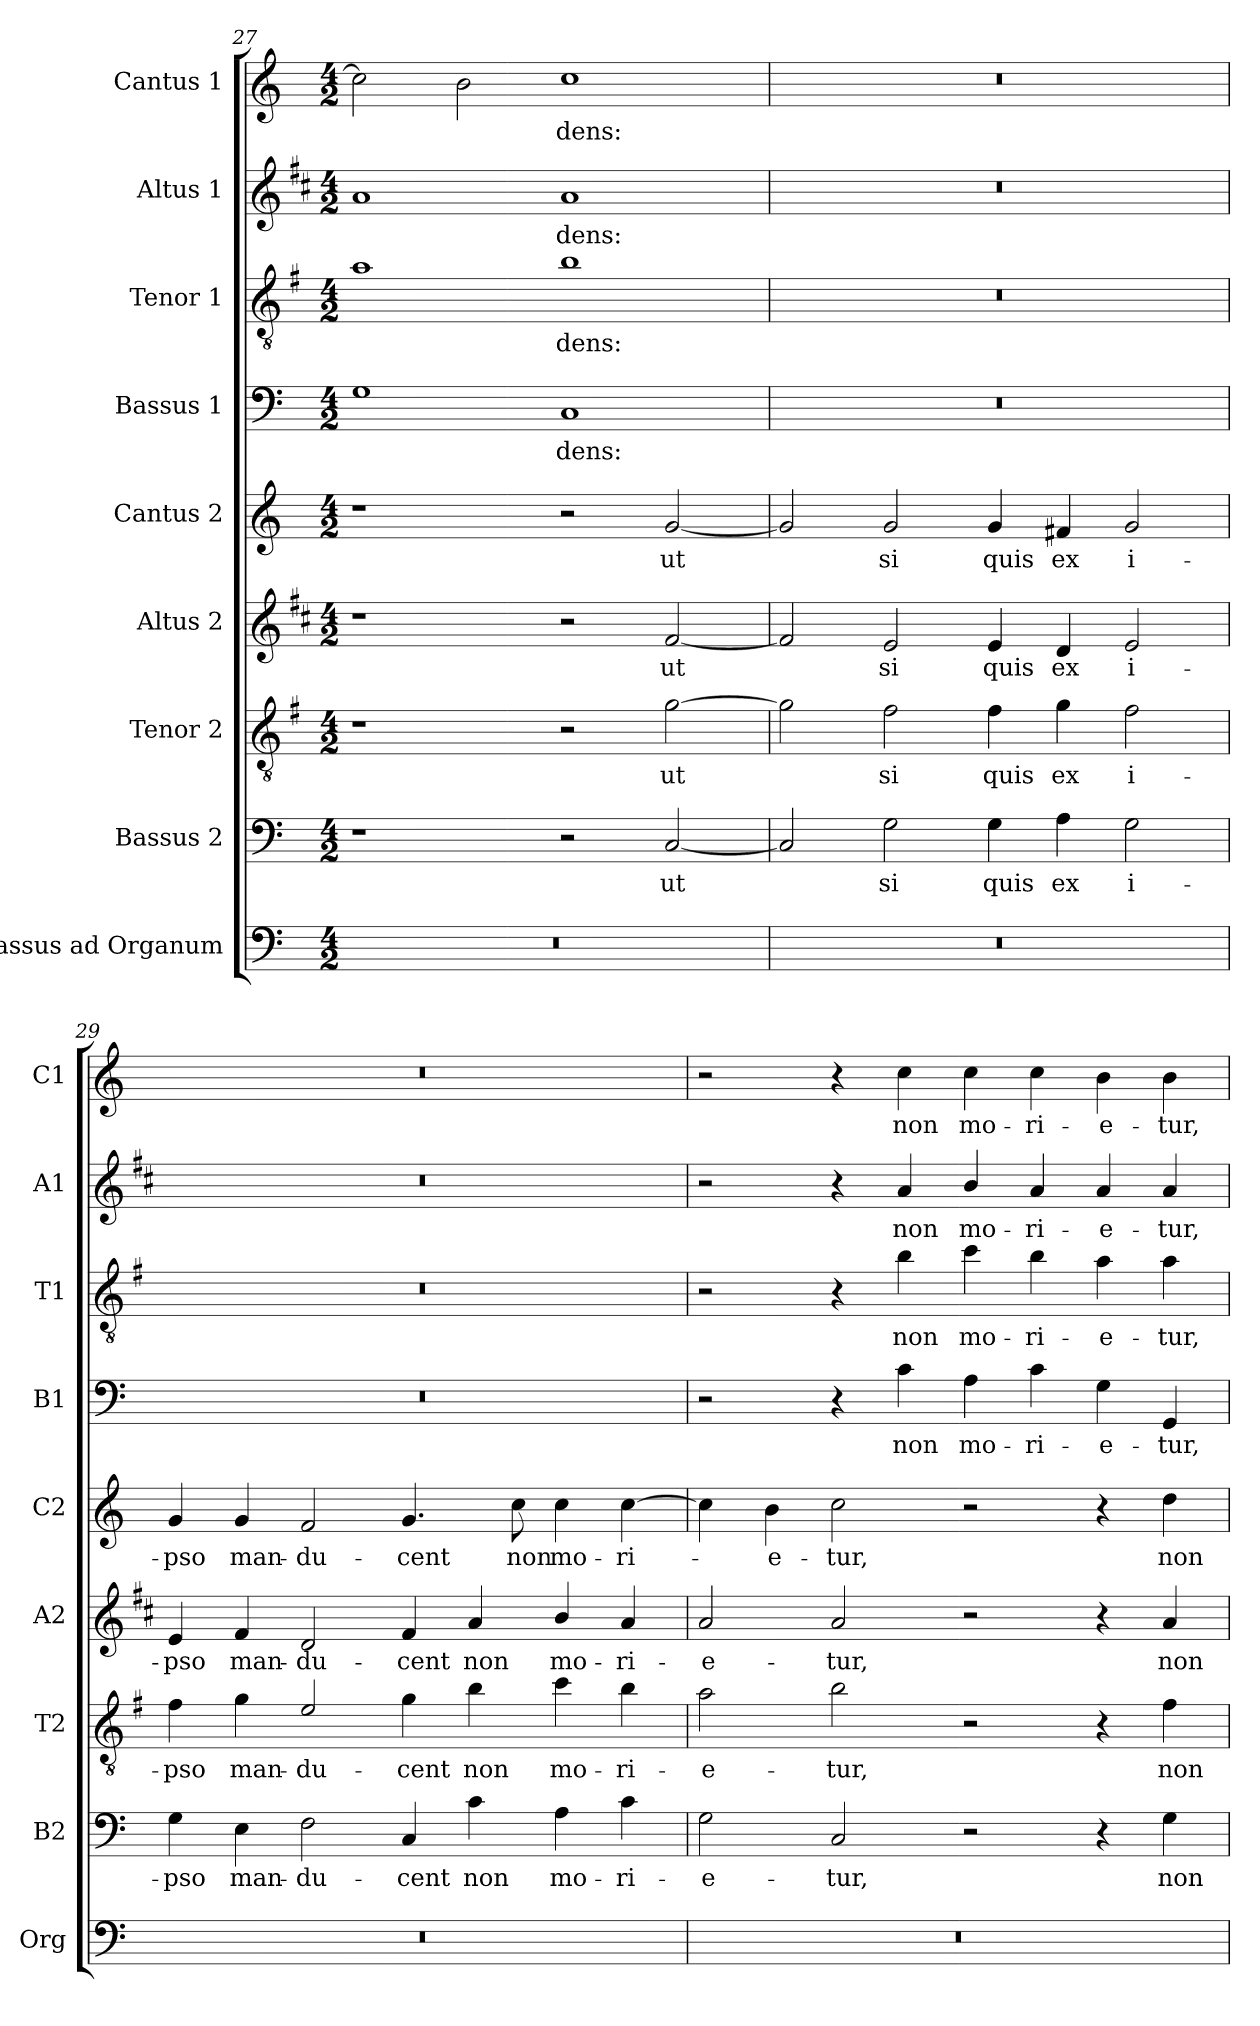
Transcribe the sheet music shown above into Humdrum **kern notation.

**kern	**kern	**text	**kern	**text	**kern	**text	**kern	**text	**kern	**text	**kern	**text	**kern	**text	**kern	**text
*part9	*part8	*part8	*part7	*part7	*part6	*part6	*part5	*part5	*part4	*part4	*part3	*part3	*part2	*part2	*part1	*part1
*staff9	*staff8	*staff8	*staff7	*staff7	*staff6	*staff6	*staff5	*staff5	*staff4	*staff4	*staff3	*staff3	*staff2	*staff2	*staff1	*staff1
*I"Bassus ad Organum	*I"Bassus 2	*	*I"Tenor 2	*	*I"Altus 2	*	*I"Cantus 2	*	*I"Bassus 1	*	*I"Tenor 1	*	*I"Altus 1	*	*I"Cantus 1	*
*I'Org	*I'B2	*	*I'T2	*	*I'A2	*	*I'C2	*	*I'B1	*	*I'T1	*	*I'A1	*	*I'C1	*
*clefF4	*clefF4	*	*clefGv2	*	*clefG2	*	*clefG2	*	*clefF4	*	*clefGv2	*	*clefG2	*	*clefG2	*
*	*	*	*ITrd4c7	*	*ITrd1c2	*	*	*	*	*	*ITrd4c7	*	*ITrd1c2	*	*	*
*k[]	*k[]	*	*k[]	*	*k[]	*	*k[]	*	*k[]	*	*k[]	*	*k[]	*	*k[]	*
*C:	*C:	*	*C:	*	*C:	*	*C:	*	*C:	*	*C:	*	*C:	*	*C:	*
*M4/2	*M4/2	*	*M4/2	*	*M4/2	*	*M4/2	*	*M4/2	*	*M4/2	*	*M4/2	*	*M4/2	*
=27	=27	=27	=27	=27	=27	=27	=27	=27	=27	=27	=27	=27	=27	=27	=27	=27
0r	1r	.	1r	.	1r	.	1r	.	1G	.	1d	.	1g	.	2cc\]	.
.	.	.	.	.	.	.	.	.	.	.	.	.	.	.	2b\	.
!	!	!	!	!	!	!	!	!	!	!LO:LY:b	!	!LO:LY:b	!	!LO:LY:b	!	!LO:LY:b
.	2r	.	2r	.	2r	.	2r	.	1C	-dens:	1e	-dens:	1g	-dens:	1cc	-dens:
!	!	!LO:LY:b	!	!LO:LY:b	!	!LO:LY:b	!	!LO:LY:b	!	!	!	!	!	!	!	!
.	[2C/	ut	[2c\	ut	[2e/	ut	[2g/	ut	.	.	.	.	.	.	.	.
=28	=28	=28	=28	=28	=28	=28	=28	=28	=28	=28	=28	=28	=28	=28	=28	=28
0r	2C/]	.	2c\]	.	2e/]	.	2g/]	.	0r	.	0r	.	0r	.	0r	.
!	!	!LO:LY:b	!	!LO:LY:b	!	!LO:LY:b	!	!LO:LY:b	!	!	!	!	!	!	!	!
.	2G\	si	2B\	si	2d/	si	2g/	si	.	.	.	.	.	.	.	.
!	!	!LO:LY:b	!	!LO:LY:b	!	!LO:LY:b	!	!LO:LY:b	!	!	!	!	!	!	!	!
.	4G\	quis	4B\	quis	4d/	quis	4g/	quis	.	.	.	.	.	.	.	.
!	!	!LO:LY:b	!	!LO:LY:b	!	!LO:LY:b	!	!LO:LY:b	!	!	!	!	!	!	!	!
.	4A\	ex	4c\	ex	4c/	ex	4f#X/	ex	.	.	.	.	.	.	.	.
!	!	!LO:LY:b	!	!LO:LY:b	!	!LO:LY:b	!	!LO:LY:b	!	!	!	!	!	!	!	!
.	2G\	i-	2B\	i-	2d/	i-	2g/	i-	.	.	.	.	.	.	.	.
=29	=29	=29	=29	=29	=29	=29	=29	=29	=29	=29	=29	=29	=29	=29	=29	=29
!	!	!LO:LY:b	!	!LO:LY:b	!	!LO:LY:b	!	!LO:LY:b	!	!	!	!	!	!	!	!
0r	4G\	-pso	4B\	-pso	4d/	-pso	4g/	-pso	0r	.	0r	.	0r	.	0r	.
!	!	!LO:LY:b	!	!LO:LY:b	!	!LO:LY:b	!	!LO:LY:b	!	!	!	!	!	!	!	!
.	4E\	man-	4c\	man-	4e/	man-	4g/	man-	.	.	.	.	.	.	.	.
!	!	!LO:LY:b	!	!LO:LY:b	!	!LO:LY:b	!	!LO:LY:b	!	!	!	!	!	!	!	!
.	2F\	-du-	2A/	-du-	2c/	-du-	2f/	-du-	.	.	.	.	.	.	.	.
!	!	!LO:LY:b	!	!LO:LY:b	!	!LO:LY:b	!	!LO:LY:b	!	!	!	!	!	!	!	!
.	4C/	-cent	4c\	-cent	4e/	-cent	4.g/	-cent	.	.	.	.	.	.	.	.
!	!	!LO:LY:b	!	!LO:LY:b	!	!LO:LY:b	!	!	!	!	!	!	!	!	!	!
.	4c\	non	4e\	non	4g/	non	.	.	.	.	.	.	.	.	.	.
!	!	!	!	!	!	!	!	!LO:LY:b	!	!	!	!	!	!	!	!
.	.	.	.	.	.	.	8cc\	non	.	.	.	.	.	.	.	.
!	!	!LO:LY:b	!	!LO:LY:b	!	!LO:LY:b	!	!LO:LY:b	!	!	!	!	!	!	!	!
.	4A\	mo-	4f\	mo-	4a/	mo-	4cc\	mo-	.	.	.	.	.	.	.	.
!	!	!LO:LY:b	!	!LO:LY:b	!	!LO:LY:b	!	!LO:LY:b	!	!	!	!	!	!	!	!
.	4c\	-ri-	4e\	-ri-	4g/	-ri-	[4cc\	-ri-	.	.	.	.	.	.	.	.
!!LO:LB:g=z
=30	=30	=30	=30	=30	=30	=30	=30	=30	=30	=30	=30	=30	=30	=30	=30	=30
!	!	!LO:LY:b	!	!LO:LY:b	!	!LO:LY:b	!	!	!	!	!	!	!	!	!	!
0r	2G\	-e-	2d\	-e-	2g/	-e-	4cc\]	.	2r	.	2r	.	2r	.	2r	.
!	!	!	!	!	!	!	!	!LO:LY:b	!	!	!	!	!	!	!	!
.	.	.	.	.	.	.	4b\	-e-	.	.	.	.	.	.	.	.
!	!	!LO:LY:b	!	!LO:LY:b	!	!LO:LY:b	!	!LO:LY:b	!	!	!	!	!	!	!	!
.	2C/	-tur,	2e\	-tur,	2g/	-tur,	2cc\	-tur,	4r	.	4r	.	4r	.	4r	.
!	!	!	!	!	!	!	!	!	!	!LO:LY:b	!	!LO:LY:b	!	!LO:LY:b	!	!LO:LY:b
.	.	.	.	.	.	.	.	.	4c\	non	4e\	non	4g/	non	4cc\	non
!	!	!	!	!	!	!	!	!	!	!LO:LY:b	!	!LO:LY:b	!	!LO:LY:b	!	!LO:LY:b
.	2r	.	2r	.	2r	.	2r	.	4A\	mo-	4f\	mo-	4a/	mo-	4cc\	mo-
!	!	!	!	!	!	!	!	!	!	!LO:LY:b	!	!LO:LY:b	!	!LO:LY:b	!	!LO:LY:b
.	.	.	.	.	.	.	.	.	4c\	-ri-	4e\	-ri-	4g/	-ri-	4cc\	-ri-
!	!	!	!	!	!	!	!	!	!	!LO:LY:b	!	!LO:LY:b	!	!LO:LY:b	!	!LO:LY:b
.	4r	.	4r	.	4r	.	4r	.	4G\	-e-	4d\	-e-	4g/	-e-	4b\	-e-
!	!	!LO:LY:b	!	!LO:LY:b	!	!LO:LY:b	!	!LO:LY:b	!	!LO:LY:b	!	!LO:LY:b	!	!LO:LY:b	!	!LO:LY:b
.	4G\	non	4B\	non	4g/	non	4dd\	non	4GG/	-tur,	4d\	-tur,	4g/	-tur,	4b\	-tur,
=	=	=	=	=	=	=	=	=	=	=	=	=	=	=	=	=
*-	*-	*-	*-	*-	*-	*-	*-	*-	*-	*-	*-	*-	*-	*-	*-	*-
